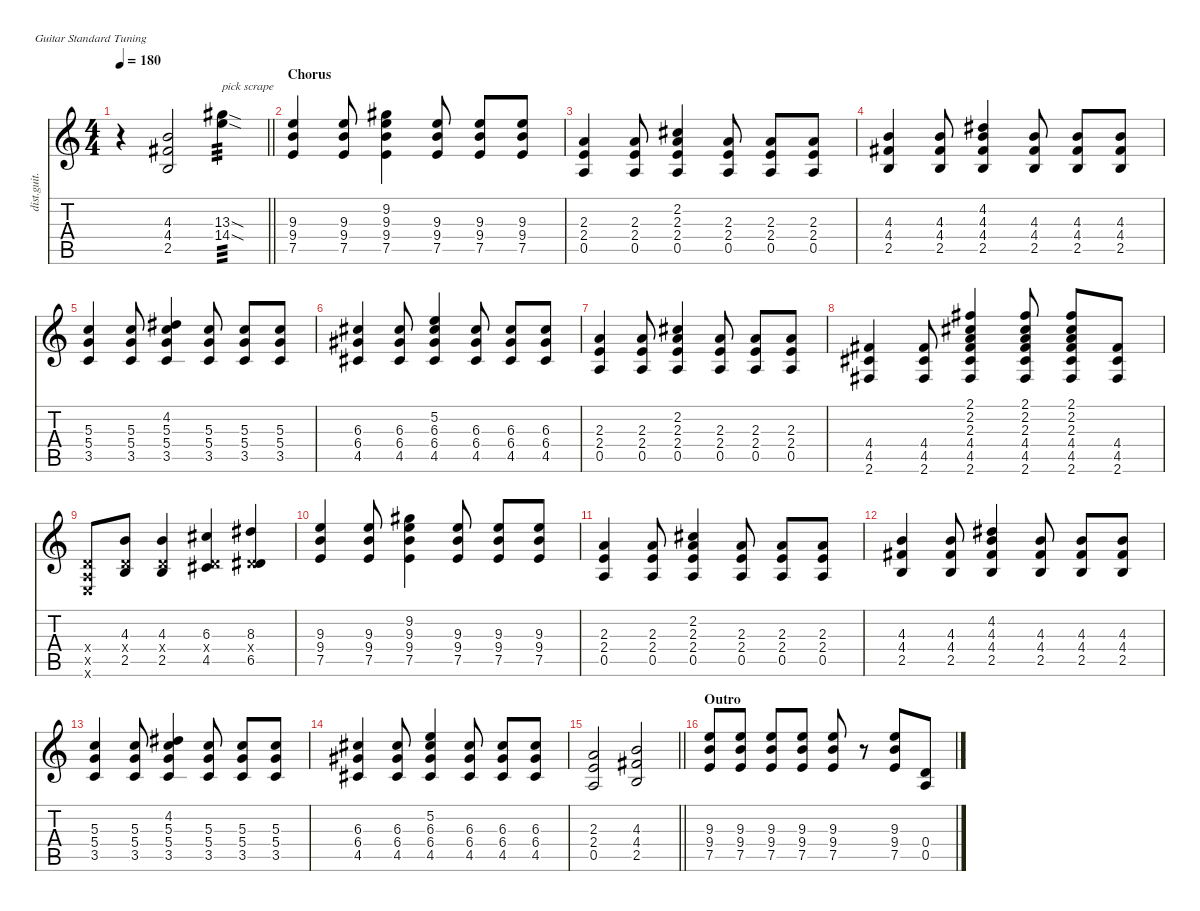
\defaultSystemsLayout 4
\hideDynamics
\bracketExtendMode nobrackets
\otherSystemsTrackNameOrientation horizontal
\track ("Guitar: Azusa Nakano" "dist.guit.") {instrument distortionguitar}
\staff {score tabs}
\tuning (E4 B3 G3 D3 A2 E2)
\ts (4 4)
\tempo 180
\clef g2
\barLineRight lightlight
\ks c
r.4{dy f} (4.3 4.4{acc #} 2.5).2 (13.3{sod acc #} 14.4{sod}).4{txt "pick scrape" tp 3} |
\section ("" "Chorus")
(9.3 9.4 7.5).4 (9.3 9.4 7.5).8 (9.2{acc #} 9.3 9.4 7.5).4 (9.3 9.4 7.5).8 (9.3 9.4 7.5).8 (9.3 9.4 7.5).8 |
(2.3 2.4 0.5).4 (2.3 2.4 0.5).8 (2.2{acc #} 2.3 2.4 0.5).4 (2.3 2.4 0.5).8 (2.3 2.4 0.5).8 (2.3 2.4 0.5).8 |
(4.3 4.4{acc #} 2.5).4 (4.3 4.4{acc #} 2.5).8 (4.2{acc #} 4.3 4.4{acc #} 2.5).4 (4.3 4.4{acc #} 2.5).8 (4.3 4.4{acc #} 2.5).8 (4.3 4.4{acc #} 2.5).8 |
(5.3 5.4 3.5).4 (5.3 5.4 3.5).8 (4.2{acc #} 5.3 5.4 3.5).4 (5.3 5.4 3.5).8 (5.3 5.4 3.5).8 (5.3 5.4 3.5).8 |
(6.3{acc #} 6.4{acc #} 4.5{acc #}).4 (6.3{acc #} 6.4{acc #} 4.5{acc #}).8 (5.2 6.3{acc #} 6.4{acc #} 4.5{acc #}).4 (6.3{acc #} 6.4{acc #} 4.5{acc #}).8 (6.3{acc #} 6.4{acc #} 4.5{acc #}).8 (6.3{acc #} 6.4{acc #} 4.5{acc #}).8 |
(2.3 2.4 0.5).4 (2.3 2.4 0.5).8 (2.2{acc #} 2.3 2.4 0.5).4 (2.3 2.4 0.5).8 (2.3 2.4 0.5).8 (2.3 2.4 0.5).8 |
(4.4{acc #} 4.5{acc #} 2.6{acc #}).4 (4.4{acc #} 4.5{acc #} 2.6{acc #}).8 (2.1{acc #} 2.2{acc #} 2.3 4.4{acc #} 4.5{acc #} 2.6{acc #}).4 (2.1{acc #} 2.2{acc #} 2.3 4.4{acc #} 4.5{acc #} 2.6{acc #}).8 (2.1{acc #} 2.2{acc #} 2.3 4.4{acc #} 4.5{acc #} 2.6{acc #}).8 (4.4{acc #} 4.5{acc #} 2.6{acc #}).8 |
(0.4{x} 0.5{x} 0.6{x}).8 (4.3 0.4{x} 2.5).8 (4.3 0.4{x} 2.5).4 (6.3{acc #} 0.4{x} 4.5{acc #}).4 (8.3{acc #} 0.4{x} 6.5{acc #}).4 |
(9.3 9.4 7.5).4 (9.3 9.4 7.5).8 (9.2{acc #} 9.3 9.4 7.5).4 (9.3 9.4 7.5).8 (9.3 9.4 7.5).8 (9.3 9.4 7.5).8 |
(2.3 2.4 0.5).4 (2.3 2.4 0.5).8 (2.2{acc #} 2.3 2.4 0.5).4 (2.3 2.4 0.5).8 (2.3 2.4 0.5).8 (2.3 2.4 0.5).8 |
(4.3 4.4{acc #} 2.5).4 (4.3 4.4{acc #} 2.5).8 (4.2{acc #} 4.3 4.4{acc #} 2.5).4 (4.3 4.4{acc #} 2.5).8 (4.3 4.4{acc #} 2.5).8 (4.3 4.4{acc #} 2.5).8 |
(5.3 5.4 3.5).4 (5.3 5.4 3.5).8 (4.2{acc #} 5.3 5.4 3.5).4 (5.3 5.4 3.5).8 (5.3 5.4 3.5).8 (5.3 5.4 3.5).8 |
(6.3{acc #} 6.4{acc #} 4.5{acc #}).4 (6.3{acc #} 6.4{acc #} 4.5{acc #}).8 (5.2 6.3{acc #} 6.4{acc #} 4.5{acc #}).4 (6.3{acc #} 6.4{acc #} 4.5{acc #}).8 (6.3{acc #} 6.4{acc #} 4.5{acc #}).8 (6.3{acc #} 6.4{acc #} 4.5{acc #}).8 |
\barLineRight lightlight
(2.3 2.4 0.5).2 (4.3 4.4{acc #} 2.5).2 |
\section ("" "Outro")
(9.3 9.4 7.5).8 (9.3 9.4 7.5).8 (9.3 9.4 7.5).8 (9.3 9.4 7.5).8 (9.3 9.4 7.5).8 r.8 (9.3 9.4 7.5).8 (0.4 0.5).8
